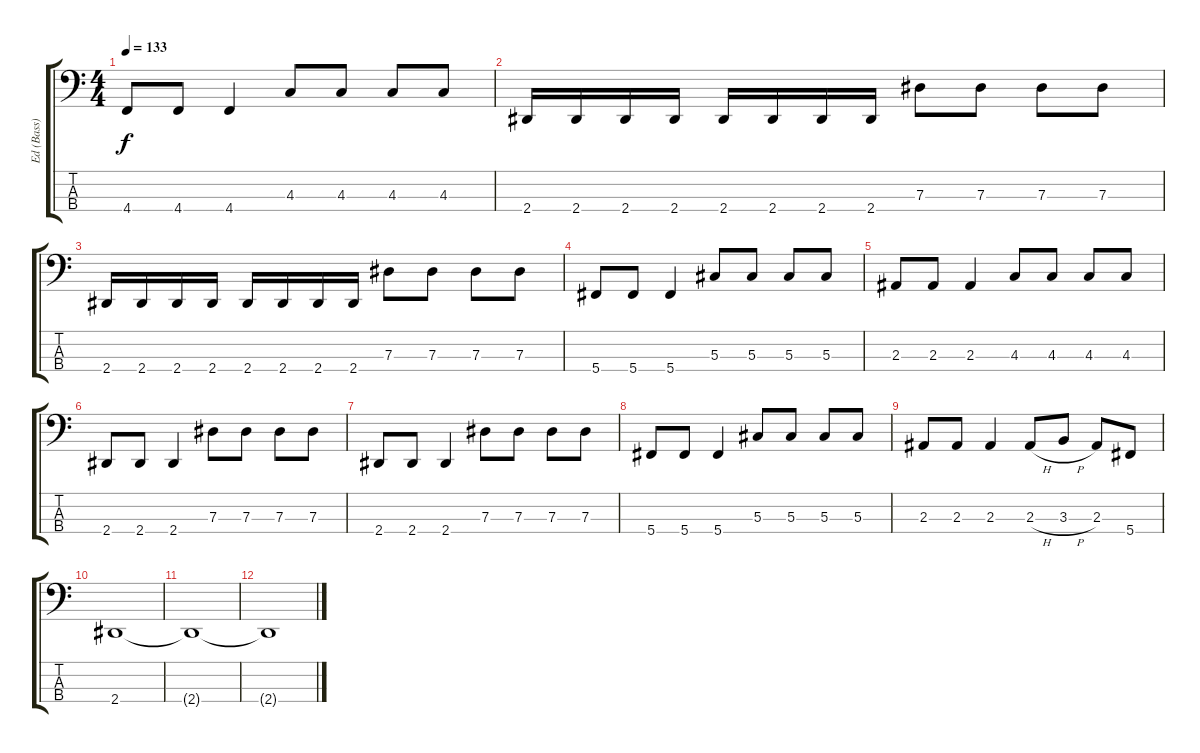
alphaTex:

\track ("Ed (Bass)" "Ed (Bass)") {instrument electricbasspick}
\staff {score tabs}
\tuning (Gb2 Db2 Ab1 Db1) {hide}
\ts (4 4)
\tempo 133
\clef f4
\ks c
4.4.8{dy f} 4.4.8 4.4.4 4.3.8 4.3.8 4.3.8 4.3.8 |
2.4.16 2.4.16 2.4.16 2.4.16 2.4.16 2.4.16 2.4.16 2.4.16 7.3.8 7.3.8 7.3.8 7.3.8 |
2.4.16 2.4.16 2.4.16 2.4.16 2.4.16 2.4.16 2.4.16 2.4.16 7.3.8 7.3.8 7.3.8 7.3.8 |
5.4.8 5.4.8 5.4.4 5.3.8 5.3.8 5.3.8 5.3.8 |
2.3.8 2.3.8 2.3.4 4.3.8 4.3.8 4.3.8 4.3.8 |
2.4.8 2.4.8 2.4.4 7.3.8 7.3.8 7.3.8 7.3.8 |
2.4.8 2.4.8 2.4.4 7.3.8 7.3.8 7.3.8 7.3.8 |
5.4.8 5.4.8 5.4.4 5.3.8 5.3.8 5.3.8 5.3.8 |
2.3.8 2.3.8 2.3.4 2.3{h}.8 3.3{h}.8 2.3.8 5.4.8 |
2.4.1 |
2.4{t}.1{volume 6} |
2.4{t}.1
